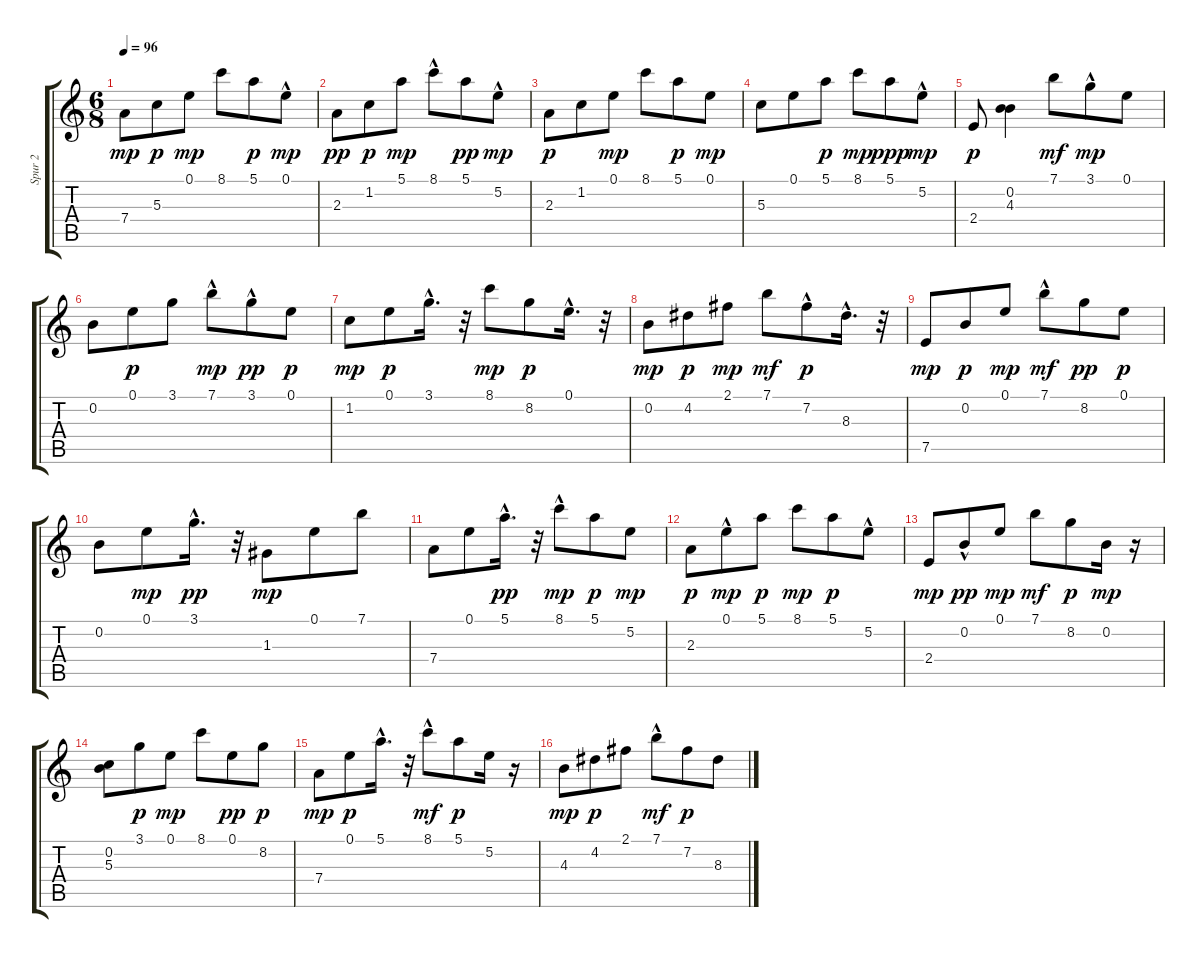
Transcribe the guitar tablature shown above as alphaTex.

\track ("Spur 2" "Spur 2") {instrument acousticguitarnylon}
\staff {score tabs}
\tuning (E4 B3 G3 D3 A2 E2) {hide}
\ts (6 8)
\tempo 96
\clef g2
\ks c
7.4.8{dy mp} 5.3.8{dy p} 0.1.8{dy mp} 8.1.8 5.1.8{dy p} 0.1{hac}.8{dy mp} |
2.3.8{dy pp} 1.2.8{dy p} 5.1.8{dy mp} 8.1{hac}.8 5.1.8{dy pp} 5.2{hac}.8{dy mp} |
2.3.8{dy p} 1.2.8 0.1.8{dy mp} 8.1.8 5.1.8{dy p} 0.1.8{dy mp} |
5.3.8 0.1.8 5.1.8{dy p} 8.1.8{dy mp} 5.1.8{dy ppp} 5.2{hac}.8{dy mp} |
2.4.8{dy p} (0.2 4.3).4 7.1.8{dy mf} 3.1{hac}.8{dy mp} 0.1.8 |
0.2.8 0.1.8{dy p} 3.1.8 7.1{hac}.8{dy mp} 3.1{hac}.8{dy pp} 0.1.8{dy p} |
1.2.8{dy mp} 0.1.8{dy p} 3.1{hac}.16{d} r.32 8.1.8{dy mp} 8.2.8{dy p} 0.1{hac}.16{d} r.32 |
0.2.8{dy mp} 4.2.8{dy p} 2.1.8{dy mp} 7.1.8{dy mf} 7.2{hac}.8{dy p} 8.3{hac}.16{d} r.32 |
7.5.8{dy mp} 0.2.8{dy p} 0.1.8{dy mp} 7.1{hac}.8{dy mf} 8.2.8{dy pp} 0.1.8{dy p} |
0.2.8 0.1.8{dy mp} 3.1{hac}.16{d dy pp} r.32 1.3.8{dy mp} 0.1.8 7.1.8 |
7.4.8 0.1.8 5.1{hac}.16{d dy pp} r.32 8.1{hac}.8{dy mp} 5.1.8{dy p} 5.2.8{dy mp} |
2.3.8{dy p} 0.1{hac}.8{dy mp} 5.1.8{dy p} 8.1.8{dy mp} 5.1.8{dy p} 5.2{hac}.8 |
2.4.8{dy mp} 0.2{hac}.8{dy pp} 0.1.8{dy mp} 7.1.8{dy mf} 8.2.8{dy p} 0.2.16{dy mp} r.16 |
(0.2 5.3).8 3.1.8{dy p} 0.1.8{dy mp} 8.1.8 0.1.8{dy pp} 8.2.8{dy p} |
7.4.8{dy mp} 0.1.8{dy p} 5.1{hac}.16{d} r.32 8.1{hac}.8{dy mf} 5.1.8{dy p} 5.2.16 r.16 |
4.3.8{dy mp} 4.2.8{dy p} 2.1.8 7.1{hac}.8{dy mf} 7.2.8{dy p} 8.3.8
